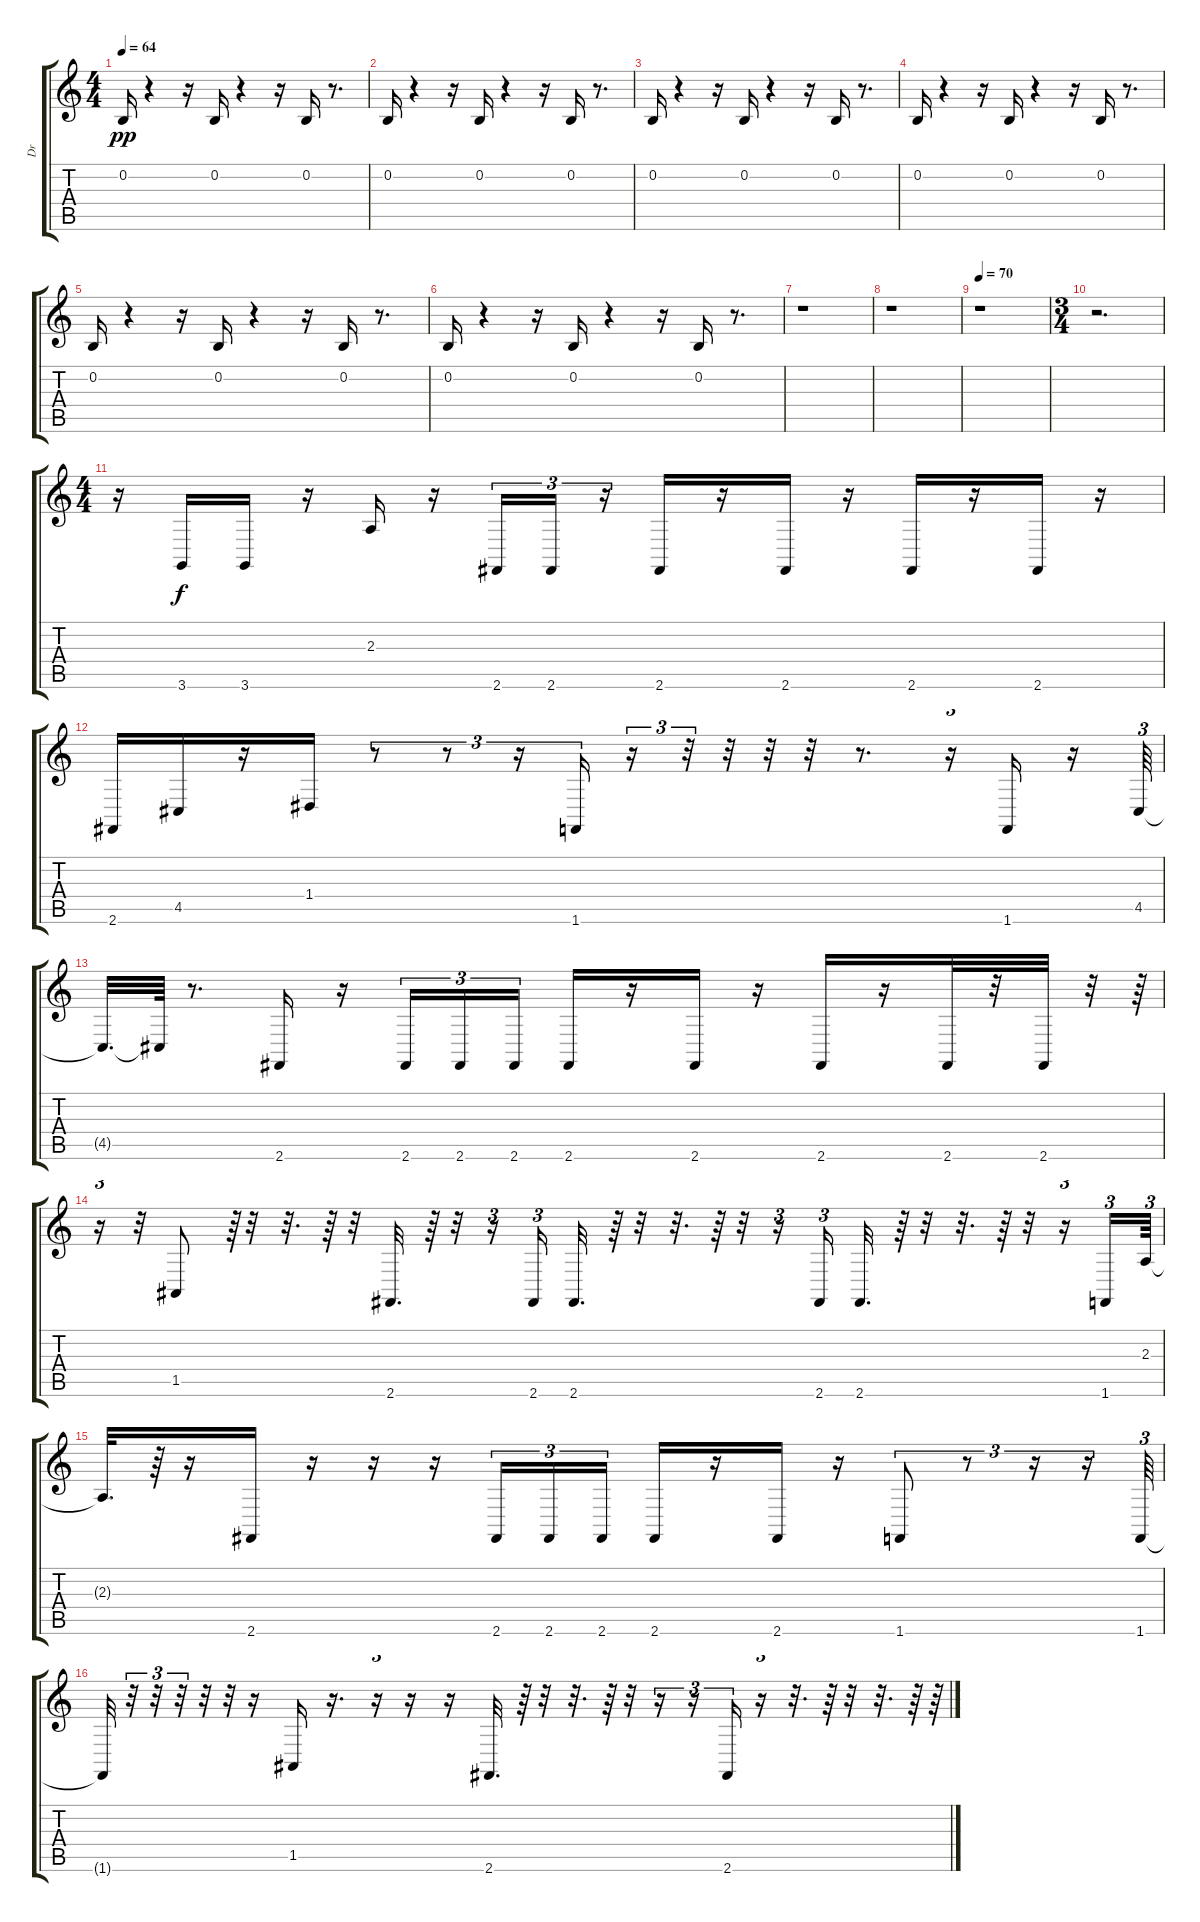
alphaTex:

\track ("Dr" "Dr") {instrument synthdrum}
\staff {score tabs}
\tuning (E4 B3 G3 D3 A2 E2) {hide}
\ts (4 4)
\tempo 64
\clef g2
\ks c
0.2.16{dy pp} r.4 r.16 0.2.16 r.4 r.16 0.2.16 r.8{d} |
0.2.16 r.4 r.16 0.2.16 r.4 r.16 0.2.16 r.8{d} |
0.2.16 r.4 r.16 0.2.16 r.4 r.16 0.2.16 r.8{d} |
0.2.16 r.4 r.16 0.2.16 r.4 r.16 0.2.16 r.8{d} |
0.2.16 r.4 r.16 0.2.16 r.4 r.16 0.2.16 r.8{d} |
0.2.16 r.4 r.16 0.2.16 r.4 r.16 0.2.16 r.8{d} |
r.1 |
r.1 |
\tempo 70
r.1 |
\ts (3 4)
r.2{d} |
\ts (4 4)
r.16{volume 15} 3.6.16{dy f} 3.6.16 r.16 2.3.16 r.16 2.6.16{tu (3 2)} 2.6.16{tu (3 2)} r.16{tu (3 2)} 2.6.16 r.16 2.6.16 r.16 2.6.16 r.16 2.6.16 r.16 |
2.6.16 4.5.16 r.16 1.4.16 r.8{tu (3 2)} r.8{tu (3 2)} r.16{tu (3 2)} 1.6.16{tu (3 2)} r.16{tu (3 2)} r.32{tu (3 2)} r.32{tu (3 2)} r.32{tu (3 2)} r.32 r.8{d} r.16{tu (3 2)} 1.6.16 r.16 4.5.64{tu (3 2)} |
4.5{t}.32{d} 4.5{t}.64 r.8{d} 2.6.16 r.16 2.6.16{tu (3 2)} 2.6.16{tu (3 2)} 2.6.16{tu (3 2)} 2.6.16 r.16 2.6.16 r.16 2.6.16 r.16 2.6.32 r.32 2.6.32 r.32 r.64{tu (3 2)} |
r.16{tu (3 2)} r.32 1.5.8 r.64{tu (3 2)} r.32 r.32{d} r.64 r.32 2.6.32{d} r.64 r.32 r.16{tu (3 2)} 2.6.16{tu (3 2)} 2.6.32{d} r.64 r.32 r.32{d} r.64 r.32 r.16{tu (3 2)} 2.6.16{tu (3 2)} 2.6.32{d} r.64 r.32 r.32{d} r.64 r.32 r.16{tu (3 2)} 1.6.16{tu (3 2)} 2.3.64{tu (3 2)} |
2.3{t}.32{d} r.64 r.16 2.6.16 r.16 r.16 r.16 2.6.16{tu (3 2)} 2.6.16{tu (3 2)} 2.6.16{tu (3 2)} 2.6.16 r.16 2.6.16 r.16 1.6.8{tu (3 2)} r.8{tu (3 2)} r.16{tu (3 2)} r.16{tu (3 2)} 1.6.64{tu (3 2)} |
1.6{t}.32 r.32{tu (3 2)} r.32{tu (3 2)} r.32{tu (3 2)} r.32{tu (3 2)} r.32{tu (3 2)} r.16 1.5.16 r.16{d} r.16{tu (3 2)} r.16 r.16 2.6.32{d} r.64 r.32 r.32{d} r.64 r.32 r.16{tu (3 2)} r.16{tu (3 2)} 2.6.16{tu (3 2)} r.16{tu (3 2)} r.32{d} r.64 r.32 r.32{d} r.64 r.64{tu (3 2)}
